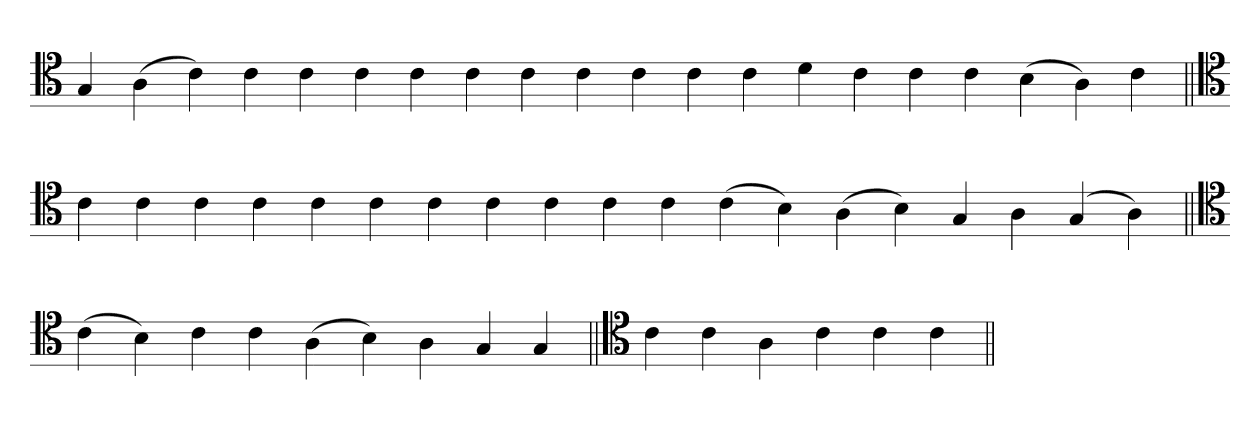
**kern
*part1
*staff1
*clefC4
=
4G
(4A
4c)
4c
4c
4c
4c
4c
4c
4c
4c
4c
4c
4d
4c
4c
4c
(4B
4A)
4c
=||
*clefC4
4c
4c
4c
4c
4c
4c
4c
4c
4c
4c
4c
(4c
4B)
(4A
4B)
4G
4A
(4G
4A)
=||
*clefC4
(4c
4B)
4c
4c
(4A
4B)
4A
4G
4G
=||
*clefC4
4c
4c
4A
4c
4c
4c
=||
*-
